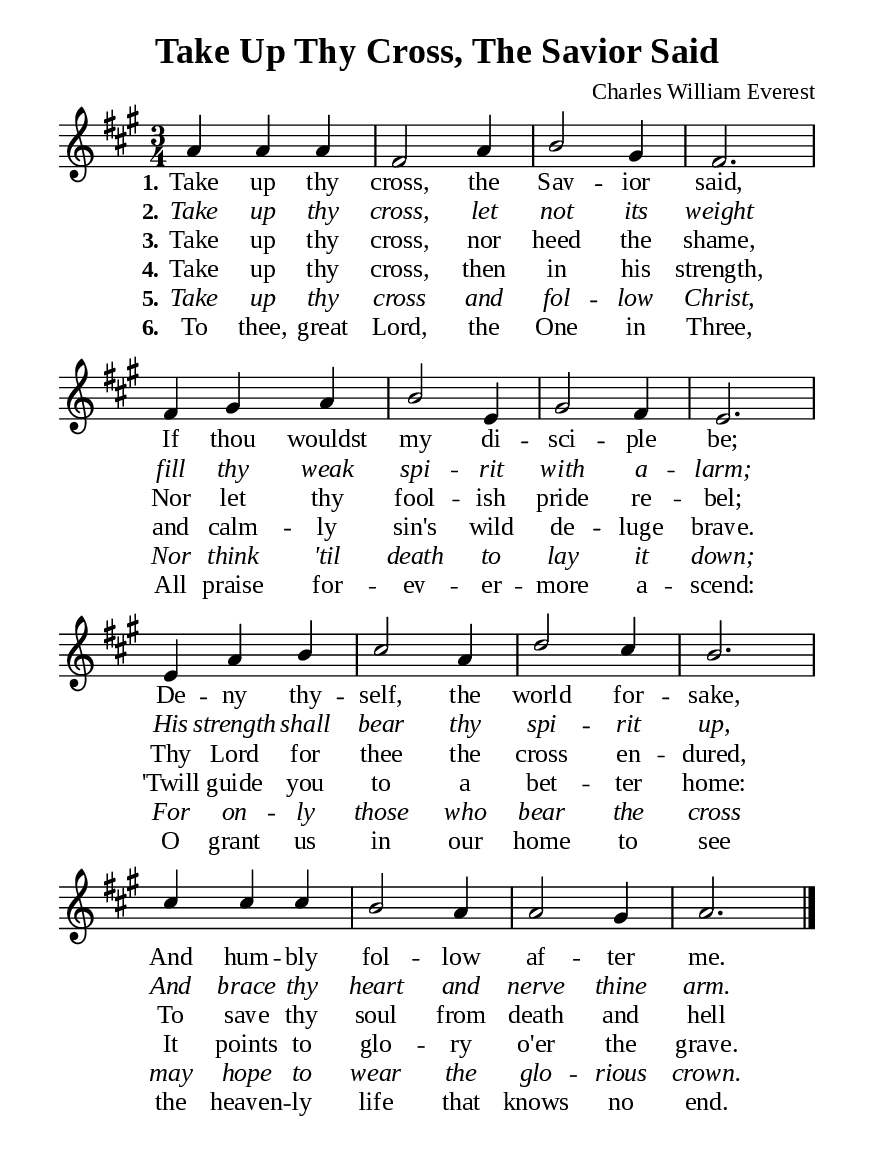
\version "2.18.2"

\header {
  title = "Take Up Thy Cross, The Savior Said"
  composer = "Charles William Everest"
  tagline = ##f
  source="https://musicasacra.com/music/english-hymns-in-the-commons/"
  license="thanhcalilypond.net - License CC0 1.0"
}

global= {
  \key a \major
  \time 3/4
  \override Score.BarNumber.break-visibility = ##(#f #f #f)
  \override Lyrics.LyricSpace.minimum-distance = #3.0
}

\paper {
  #(set-paper-size "a5")
  top-margin = 10\mm
  bottom-margin = 5\mm
  left-margin = 10\mm
  right-margin = 10\mm
  indent = #0
  #(define fonts
	 (make-pango-font-tree "Liberation Serif"
	 		       "Liberation Serif"
			       "Liberation Serif"
			       (/ 20 20)))
  system-system-spacing = #'((basic-distance . 2) (padding . 2))
}

printItalic = \with {
  \override LyricText.font-shape = #'italic
}

% Verse music
musicVerseSoprano = \relative c'' {
  %{	01	%} a4 a a |
  %{	02	%} fis2 a4 |
  %{	03	%} b2 gis4 |
  %{	04	%} fis2. |
  %{	05	%} fis4 gis a |
  %{	06	%} b2 e,4 |
  %{	07	%} gis2 fis4 |
  %{	08	%} e2. |
  %{	09	%} e4 a b |
  %{	10	%} cis2 a4 |
  %{	11	%} d2 cis4 |
  %{	12	%} b2. |
  %{	13	%} cis4 cis cis |
  %{	14	%} b2 a4 |
  %{	15	%} a2 gis4 |
  %{	16	%} a2. \bar "|."
}

% Verse lyrics
verseOne = \lyricmode {
  \set stanza = #"1."
  Take up thy cross, the Sav -- ior said,
  If thou wouldst my di -- sci -- ple be;
  De -- ny thy -- self, the world for -- sake,
  And hum -- bly fol -- low af -- ter me.
}

verseTwo = \lyricmode {
  \set stanza = #"2."
  Take up thy cross, let not its weight
  fill thy weak spi -- rit with a -- larm;
  His strength shall bear thy spi -- rit up,
  And brace thy heart and nerve thine arm.
}

verseThree = \lyricmode {
  \set stanza = #"3."
  Take up thy cross, nor heed the shame,
  Nor let thy fool -- ish pride re -- bel;
  Thy Lord for thee the cross en -- dured,
  To save thy soul from death and hell
}

verseFour = \lyricmode {
  \set stanza = #"4."
  Take up thy cross, then in his strength,
  and calm -- ly sin's wild de -- luge brave.
  'Twill guide you to a bet -- ter home:
  It points to glo -- ry o'er the grave.
}

verseFive = \lyricmode {
  \set stanza = #"5."
  Take up thy cross and fol -- low Christ,
  Nor think 'til death to lay it down;
  For on -- ly those who bear the cross
  may hope to wear the glo -- rious crown.
}

verseSix = \lyricmode {
  \set stanza = #"6."
  To thee, great Lord, the One in Three,
  All praise for -- ev -- er -- more a -- scend:
  O grant us in our home
  to see the heaven -- ly life that knows no end.
}

% Layout
\score {
    \new ChoirStaff <<
      \new Staff <<
        \clef "treble"
        \new Voice = "sopranos" { \global \stemUp \slurUp \musicVerseSoprano }
      >>
      \new Lyrics \lyricsto sopranos \verseOne
      \new Lyrics \printItalic \lyricsto sopranos \verseTwo
      \new Lyrics \lyricsto sopranos \verseThree
      \new Lyrics \lyricsto sopranos \verseFour
      \new Lyrics \printItalic \lyricsto sopranos \verseFive
      \new Lyrics \lyricsto sopranos \verseSix
    >>
}
